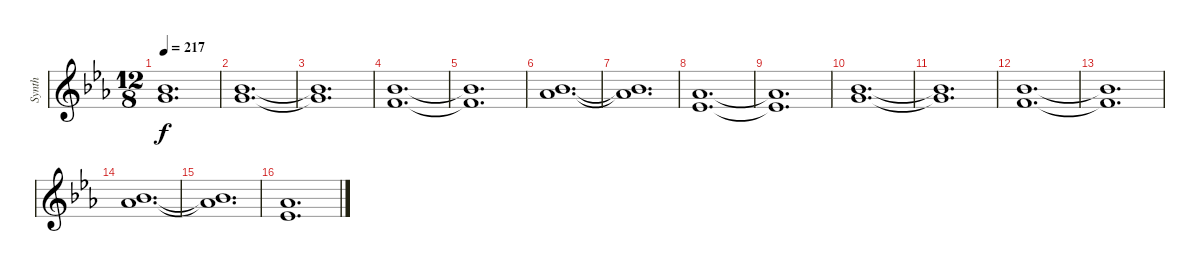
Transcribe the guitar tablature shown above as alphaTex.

\track ("Synth" "Synth") {instrument pad1newage}
\staff {score}
\tuning (E4 B3 G3 D3 A2 E2 B1) {hide}
\ts (12 8)
\tempo 217
\clef g2
\ks eb
(6.1{t} 8.2{t}).1{d dy f} |
(6.1 8.2).1{d} |
(6.1{t} 8.2{t}).1{d} |
(6.1 10.3).1{d} |
(6.1{t} 10.3{t}).1{d} |
(6.1 9.2).1{d} |
(6.1{t} 9.2{t}).1{d} |
(4.1 8.3).1{d} |
(4.1{t} 8.3{t}).1{d} |
(6.1 8.2).1{d} |
(6.1{t} 8.2{t}).1{d} |
(6.1 10.3).1{d} |
(6.1{t} 10.3{t}).1{d} |
(6.1 9.2).1{d} |
(6.1{t} 9.2{t}).1{d} |
(4.1 8.3).1{d}
